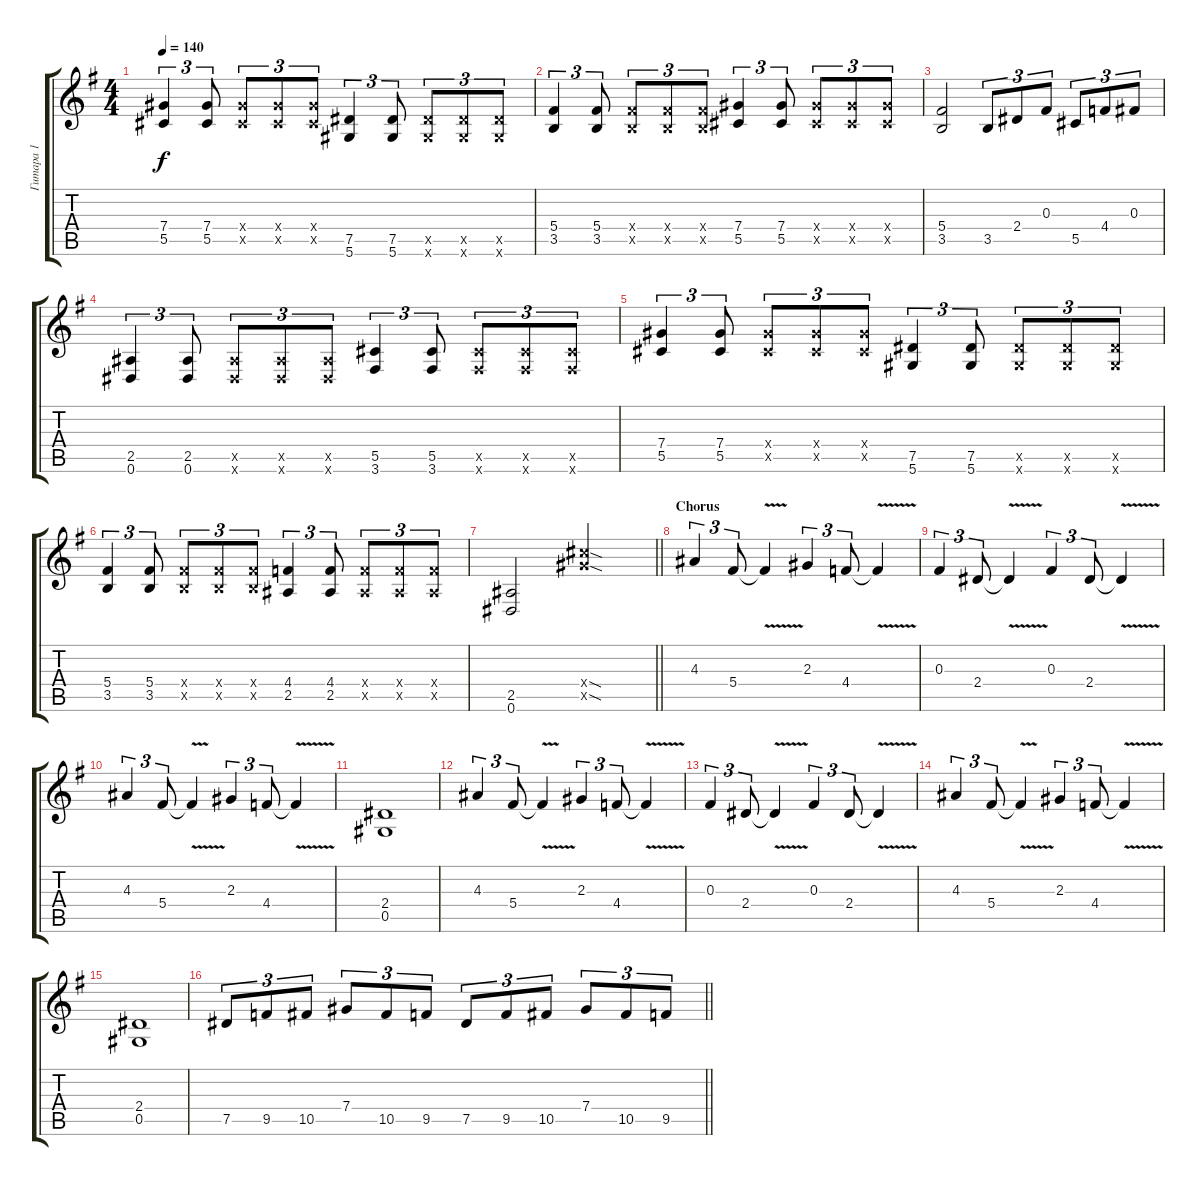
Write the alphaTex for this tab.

\track ("Гитара 1" "Гитара 1") {instrument distortionguitar}
\staff {score tabs}
\tuning (Eb4 Bb3 Gb3 Db3 Ab2 Eb2) {hide}
\ts (4 4)
\tempo 140
\clef g2
\ks eminor
(7.4 5.5).4{tu (3 2) dy f} (7.4 5.5).8{tu (3 2)} (7.4{x} 5.5{x}).8{tu (3 2)} (7.4{x} 5.5{x}).8{tu (3 2)} (7.4{x} 5.5{x}).8{tu (3 2)} (7.5 5.6).4{tu (3 2)} (7.5 5.6).8{tu (3 2)} (7.5{x} 5.6{x}).8{tu (3 2)} (7.5{x} 5.6{x}).8{tu (3 2)} (7.5{x} 5.6{x}).8{tu (3 2)} |
(5.4 3.5).4{tu (3 2)} (5.4 3.5).8{tu (3 2)} (5.4{x} 3.5{x}).8{tu (3 2)} (5.4{x} 3.5{x}).8{tu (3 2)} (5.4{x} 3.5{x}).8{tu (3 2)} (7.4 5.5).4{tu (3 2)} (7.4 5.5).8{tu (3 2)} (7.4{x} 5.5{x}).8{tu (3 2)} (7.4{x} 5.5{x}).8{tu (3 2)} (7.4{x} 5.5{x}).8{tu (3 2)} |
(5.4 3.5).2 3.5.8{tu (3 2)} 2.4.8{tu (3 2)} 0.3.8{tu (3 2)} 5.5.8{tu (3 2)} 4.4.8{tu (3 2)} 0.3.8{tu (3 2)} |
(2.5 0.6).4{tu (3 2)} (2.5 0.6).8{tu (3 2)} (2.5{x} 0.6{x}).8{tu (3 2)} (2.5{x} 0.6{x}).8{tu (3 2)} (2.5{x} 0.6{x}).8{tu (3 2)} (5.5 3.6).4{tu (3 2)} (5.5 3.6).8{tu (3 2)} (5.5{x} 3.6{x}).8{tu (3 2)} (5.5{x} 3.6{x}).8{tu (3 2)} (5.5{x} 3.6{x}).8{tu (3 2)} |
(7.4 5.5).4{tu (3 2)} (7.4 5.5).8{tu (3 2)} (7.4{x} 5.5{x}).8{tu (3 2)} (7.4{x} 5.5{x}).8{tu (3 2)} (7.4{x} 5.5{x}).8{tu (3 2)} (7.5 5.6).4{tu (3 2)} (7.5 5.6).8{tu (3 2)} (7.5{x} 5.6{x}).8{tu (3 2)} (7.5{x} 5.6{x}).8{tu (3 2)} (7.5{x} 5.6{x}).8{tu (3 2)} |
(5.4 3.5).4{tu (3 2)} (5.4 3.5).8{tu (3 2)} (5.4{x} 3.5{x}).8{tu (3 2)} (5.4{x} 3.5{x}).8{tu (3 2)} (5.4{x} 3.5{x}).8{tu (3 2)} (4.4 2.5).4{tu (3 2)} (4.4 2.5).8{tu (3 2)} (4.4{x} 2.5{x}).8{tu (3 2)} (4.4{x} 2.5{x}).8{tu (3 2)} (4.4{x} 2.5{x}).8{tu (3 2)} |
\barLineRight lightlight
(2.5 0.6).2 (12.4{sod x} 12.5{sod x}).2 |
\section ("" "Chorus")
4.3.4{tu (3 2)} 5.4.8{tu (3 2)} 5.4{v t}.4 2.3.4{tu (3 2)} 4.4.8{tu (3 2)} 4.4{v t}.4 |
0.3.4{tu (3 2)} 2.4.8{tu (3 2)} 2.4{v t}.4 0.3.4{tu (3 2)} 2.4.8{tu (3 2)} 2.4{v t}.4 |
4.3.4{tu (3 2)} 5.4.8{tu (3 2)} 5.4{v t}.4 2.3.4{tu (3 2)} 4.4.8{tu (3 2)} 4.4{v t}.4 |
(2.4 0.5).1 |
4.3.4{tu (3 2)} 5.4.8{tu (3 2)} 5.4{v t}.4 2.3.4{tu (3 2)} 4.4.8{tu (3 2)} 4.4{v t}.4 |
0.3.4{tu (3 2)} 2.4.8{tu (3 2)} 2.4{v t}.4 0.3.4{tu (3 2)} 2.4.8{tu (3 2)} 2.4{v t}.4 |
4.3.4{tu (3 2)} 5.4.8{tu (3 2)} 5.4{v t}.4 2.3.4{tu (3 2)} 4.4.8{tu (3 2)} 4.4{v t}.4 |
(2.4 0.5).1 |
\barLineRight lightlight
7.5.8{tu (3 2)} 9.5.8{tu (3 2)} 10.5.8{tu (3 2)} 7.4.8{tu (3 2)} 10.5.8{tu (3 2)} 9.5.8{tu (3 2)} 7.5.8{tu (3 2)} 9.5.8{tu (3 2)} 10.5.8{tu (3 2)} 7.4.8{tu (3 2)} 10.5.8{tu (3 2)} 9.5.8{tu (3 2)}
